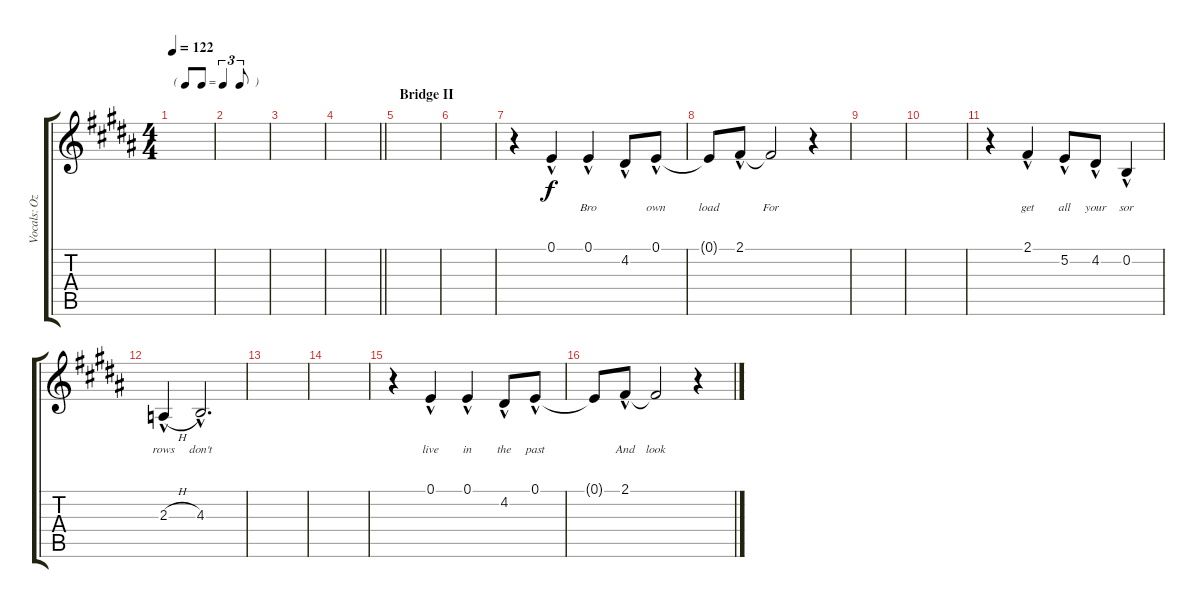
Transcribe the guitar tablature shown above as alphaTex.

\track ("Vocals: Ozzy" "Vocals: Oz") {instrument lead2sawtooth}
\staff {score tabs}
\tuning (E4 B3 G3 D3 A2 E2) {hide}
\ts (4 4)
\tf triplet8th
\tempo 122
\clef g2
\ks b
|
|
|
\barLineRight lightlight
|
\section ("" "Bridge II")
|
|
r.4 0.1{hac}.4{lyrics (0 "") lyrics (1 "") lyrics (2 "") lyrics (3 "") lyrics (4 "")} 0.1{hac}.4{lyrics (0 "Bro") lyrics (1 "") lyrics (2 "") lyrics (3 "") lyrics (4 "")} 4.2{hac}.8{lyrics (0 "") lyrics (1 "") lyrics (2 "") lyrics (3 "") lyrics (4 "")} 0.1{hac}.8{lyrics (0 "own") lyrics (1 "") lyrics (2 "") lyrics (3 "") lyrics (4 "")} |
0.1{t}.8{lyrics (0 "load") lyrics (1 "") lyrics (2 "") lyrics (3 "") lyrics (4 "")} 2.1{hac}.8{lyrics (0 "") lyrics (1 "") lyrics (2 "") lyrics (3 "") lyrics (4 "")} 2.1{t}.2{lyrics (0 "For") lyrics (1 "") lyrics (2 "") lyrics (3 "") lyrics (4 "")} r.4 |
|
|
r.4 2.1{hac}.4{lyrics (0 "get") lyrics (1 "") lyrics (2 "") lyrics (3 "") lyrics (4 "")} 5.2{hac}.8{lyrics (0 "all") lyrics (1 "") lyrics (2 "") lyrics (3 "") lyrics (4 "")} 4.2{hac}.8{lyrics (0 "your") lyrics (1 "") lyrics (2 "") lyrics (3 "") lyrics (4 "")} 0.2{hac}.4{lyrics (0 "sor") lyrics (1 "") lyrics (2 "") lyrics (3 "") lyrics (4 "")} |
2.3{h hac}.4{lyrics (0 "rows") lyrics (1 "") lyrics (2 "") lyrics (3 "") lyrics (4 "")} 4.3{hac}.2{d lyrics (0 "don't") lyrics (1 "") lyrics (2 "") lyrics (3 "") lyrics (4 "")} |
|
|
r.4 0.1{hac}.4{lyrics (0 "live") lyrics (1 "") lyrics (2 "") lyrics (3 "") lyrics (4 "")} 0.1{hac}.4{lyrics (0 "in") lyrics (1 "") lyrics (2 "") lyrics (3 "") lyrics (4 "")} 4.2{hac}.8{lyrics (0 "the") lyrics (1 "") lyrics (2 "") lyrics (3 "") lyrics (4 "")} 0.1{hac}.8{lyrics (0 "past") lyrics (1 "") lyrics (2 "") lyrics (3 "") lyrics (4 "")} |
0.1{t}.8{lyrics (0 "") lyrics (1 "") lyrics (2 "") lyrics (3 "") lyrics (4 "")} 2.1{hac}.8{lyrics (0 "And") lyrics (1 "") lyrics (2 "") lyrics (3 "") lyrics (4 "")} 2.1{t}.2{lyrics (0 "look") lyrics (1 "") lyrics (2 "") lyrics (3 "") lyrics (4 "")} r.4
